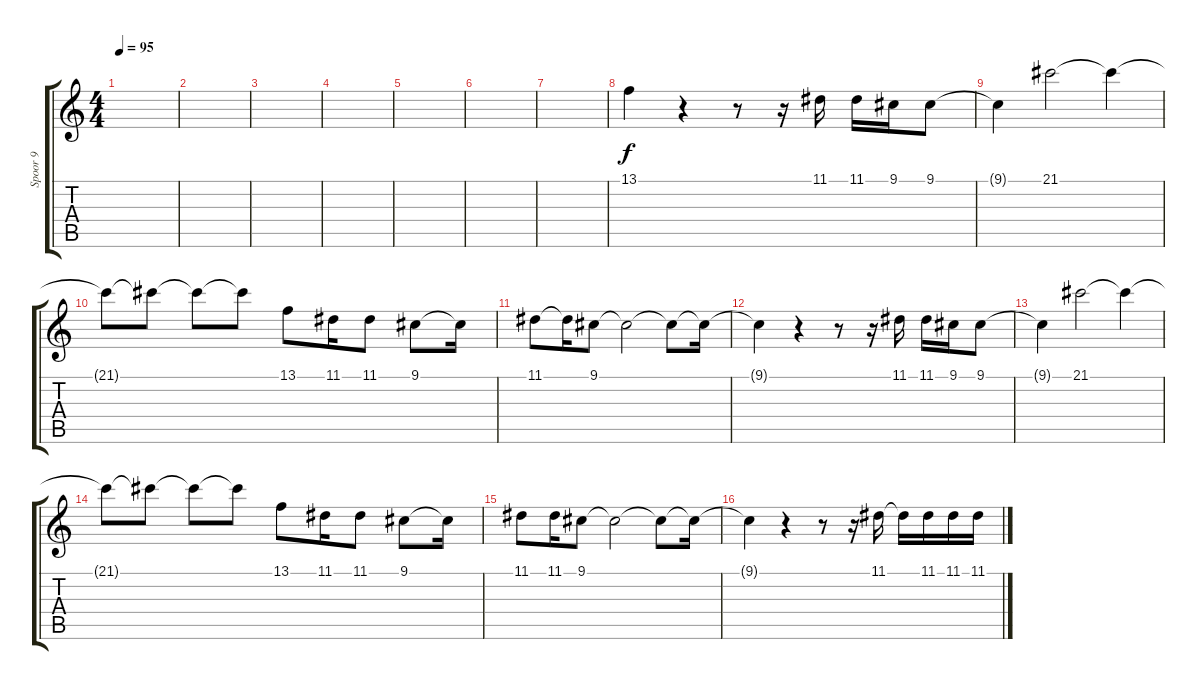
\track ("Spoor 9" "Spoor 9") {instrument altosax}
\staff {score tabs}
\tuning (E4 B3 G3 D3 A2 E2) {hide}
\ts (4 4)
\tempo 95
\clef g2
\ks c
|
|
|
|
|
|
|
13.1.4 r.4 r.8 r.16 11.1.16 11.1.16 9.1.16 9.1.8 |
9.1{t}.4 21.1.2 21.1{t}.4 |
21.1{t}.8 21.1{t}.8 21.1{t}.8 21.1{t}.8 13.1.8 11.1.16 11.1.8 9.1.8 9.1{t}.16 |
11.1.8 11.1{t}.16 9.1.8 9.1{t}.2 9.1{t}.8 9.1{t}.16 |
9.1{t}.4 r.4 r.8 r.16 11.1.16 11.1.16 9.1.16 9.1.8 |
9.1{t}.4 21.1.2 21.1{t}.4 |
21.1{t}.8 21.1{t}.8 21.1{t}.8 21.1{t}.8 13.1.8 11.1.16 11.1.8 9.1.8 9.1{t}.16 |
11.1.8 11.1.16 9.1.8 9.1{t}.2 9.1{t}.8 9.1{t}.16 |
9.1{t}.4 r.4 r.8 r.16 11.1.16 11.1{t}.16 11.1.16 11.1.16 11.1.16
